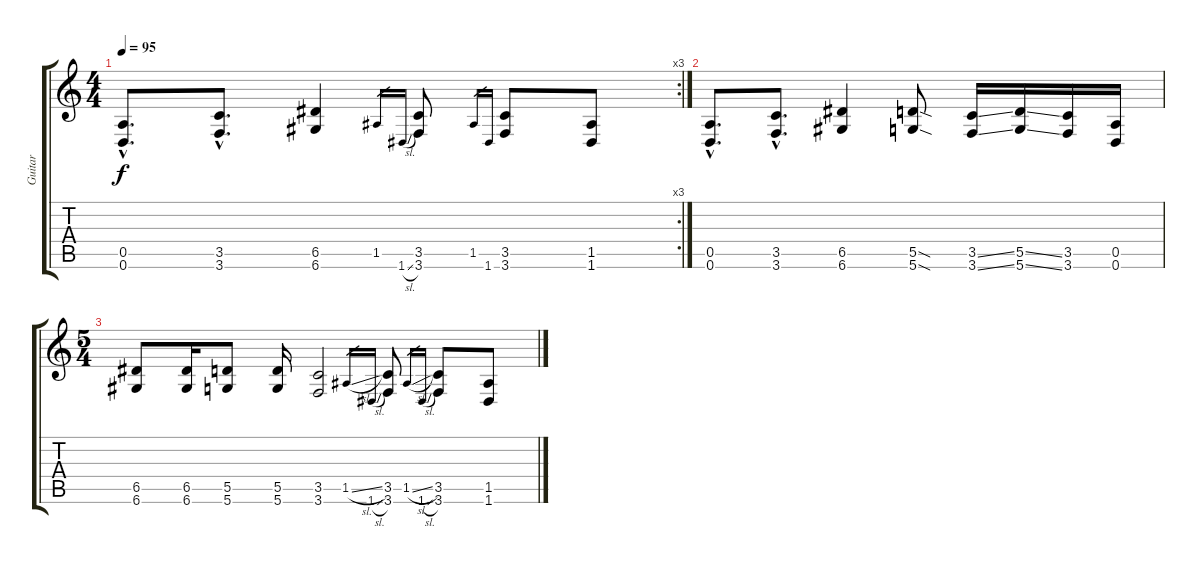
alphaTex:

\track ("Guitar" "Guitar") {instrument distortionguitar}
\staff {score tabs}
\tuning (E4 B3 G3 D3 A2 D2) {hide}
\rc 3
\ts (4 4)
\tempo 95
\clef g2
\ks c
(0.5{hac} 0.6{hac}).8{d dy f} (3.5{hac} 3.6{hac}).8{d} (6.5 6.6).4 1.5.16{gr} 1.6{sl}.16{gr} (3.5 3.6).8 1.5.16{gr} 1.6.16{gr} (3.5 3.6).8 (1.5 1.6).8 |
(0.5{hac} 0.6{hac}).8{d} (3.5{hac} 3.6{hac}).8{d} (6.5 6.6).4 (5.5{sod} 5.6{sod}).8 (3.5{ss} 3.6{ss}).16 (5.5{ss} 5.6{ss}).16 (3.5 3.6).16 (0.5 0.6).16 |
\ts (5 4)
(6.5 6.6).8 (6.5 6.6).16 (5.5 5.6).8 (5.5 5.6).16 (3.5 3.6).2 1.5{sl}.16{gr} 1.6{sl}.16{gr} (3.5 3.6).8 1.5{sl}.16{gr} 1.6{sl}.16{gr} (3.5 3.6).8 (1.5 1.6).8
